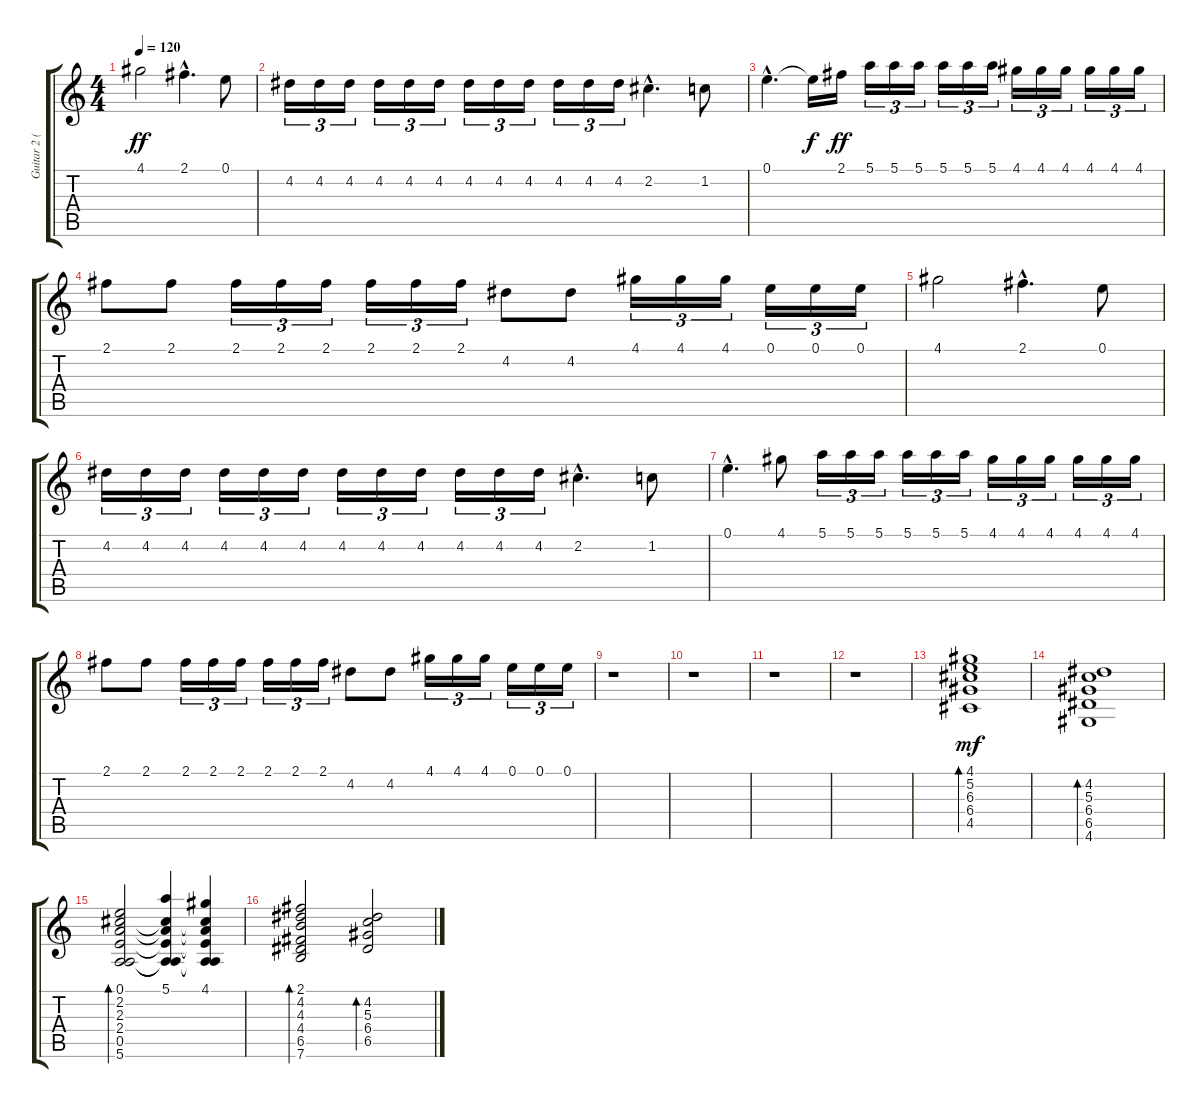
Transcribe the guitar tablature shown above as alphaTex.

\track ("Guitar 2 (Acou. St)" "Guitar 2 (") {instrument acousticguitarsteel}
\staff {score tabs}
\tuning (E4 B3 G3 D3 A2 E2) {hide}
\ts (4 4)
\tempo 120
\clef g2
\ks c
4.1.2{dy ff} 2.1{hac}.4{d} 0.1.8 |
4.2.16{tu (3 2)} 4.2.16{tu (3 2)} 4.2.16{tu (3 2)} 4.2.16{tu (3 2)} 4.2.16{tu (3 2)} 4.2.16{tu (3 2)} 4.2.16{tu (3 2)} 4.2.16{tu (3 2)} 4.2.16{tu (3 2)} 4.2.16{tu (3 2)} 4.2.16{tu (3 2)} 4.2.16{tu (3 2)} 2.2{hac}.4{d} 1.2.8 |
0.1{hac}.4{d} 0.1{t}.16{dy f} 2.1.16{dy ff} 5.1.16{tu (3 2)} 5.1.16{tu (3 2)} 5.1.16{tu (3 2)} 5.1.16{tu (3 2)} 5.1.16{tu (3 2)} 5.1.16{tu (3 2)} 4.1.16{tu (3 2)} 4.1.16{tu (3 2)} 4.1.16{tu (3 2)} 4.1.16{tu (3 2)} 4.1.16{tu (3 2)} 4.1.16{tu (3 2)} |
2.1.8 2.1.8 2.1.16{tu (3 2)} 2.1.16{tu (3 2)} 2.1.16{tu (3 2)} 2.1.16{tu (3 2)} 2.1.16{tu (3 2)} 2.1.16{tu (3 2)} 4.2.8 4.2.8 4.1.16{tu (3 2)} 4.1.16{tu (3 2)} 4.1.16{tu (3 2)} 0.1.16{tu (3 2)} 0.1.16{tu (3 2)} 0.1.16{tu (3 2)} |
4.1.2 2.1{hac}.4{d} 0.1.8 |
4.2.16{tu (3 2)} 4.2.16{tu (3 2)} 4.2.16{tu (3 2)} 4.2.16{tu (3 2)} 4.2.16{tu (3 2)} 4.2.16{tu (3 2)} 4.2.16{tu (3 2)} 4.2.16{tu (3 2)} 4.2.16{tu (3 2)} 4.2.16{tu (3 2)} 4.2.16{tu (3 2)} 4.2.16{tu (3 2)} 2.2{hac}.4{d} 1.2.8 |
0.1{hac}.4{d} 4.1.8 5.1.16{tu (3 2)} 5.1.16{tu (3 2)} 5.1.16{tu (3 2)} 5.1.16{tu (3 2)} 5.1.16{tu (3 2)} 5.1.16{tu (3 2)} 4.1.16{tu (3 2)} 4.1.16{tu (3 2)} 4.1.16{tu (3 2)} 4.1.16{tu (3 2)} 4.1.16{tu (3 2)} 4.1.16{tu (3 2)} |
2.1.8 2.1.8 2.1.16{tu (3 2)} 2.1.16{tu (3 2)} 2.1.16{tu (3 2)} 2.1.16{tu (3 2)} 2.1.16{tu (3 2)} 2.1.16{tu (3 2)} 4.2.8 4.2.8 4.1.16{tu (3 2)} 4.1.16{tu (3 2)} 4.1.16{tu (3 2)} 0.1.16{tu (3 2)} 0.1.16{tu (3 2)} 0.1.16{tu (3 2)} |
r.1 |
r.1 |
r.1 |
r.1 |
(4.1 5.2 6.3 6.4 4.5).1{bd 480 dy mf} |
(4.2 5.3 6.4 6.5 4.6).1{bd 480} |
(0.1 2.2 2.3 2.4 0.5 5.6).2{bd 480} (5.1 2.2{t} 2.3{t} 2.4{t} 0.5{t} 5.6{t}).4 (4.1 2.2{t} 2.3{t} 2.4{t} 0.5{t} 5.6{t}).4 |
(2.1 4.2 4.3 4.4 6.5 7.6).2{bd 480} (4.2 5.3 6.4 6.5).2{bd 480}
